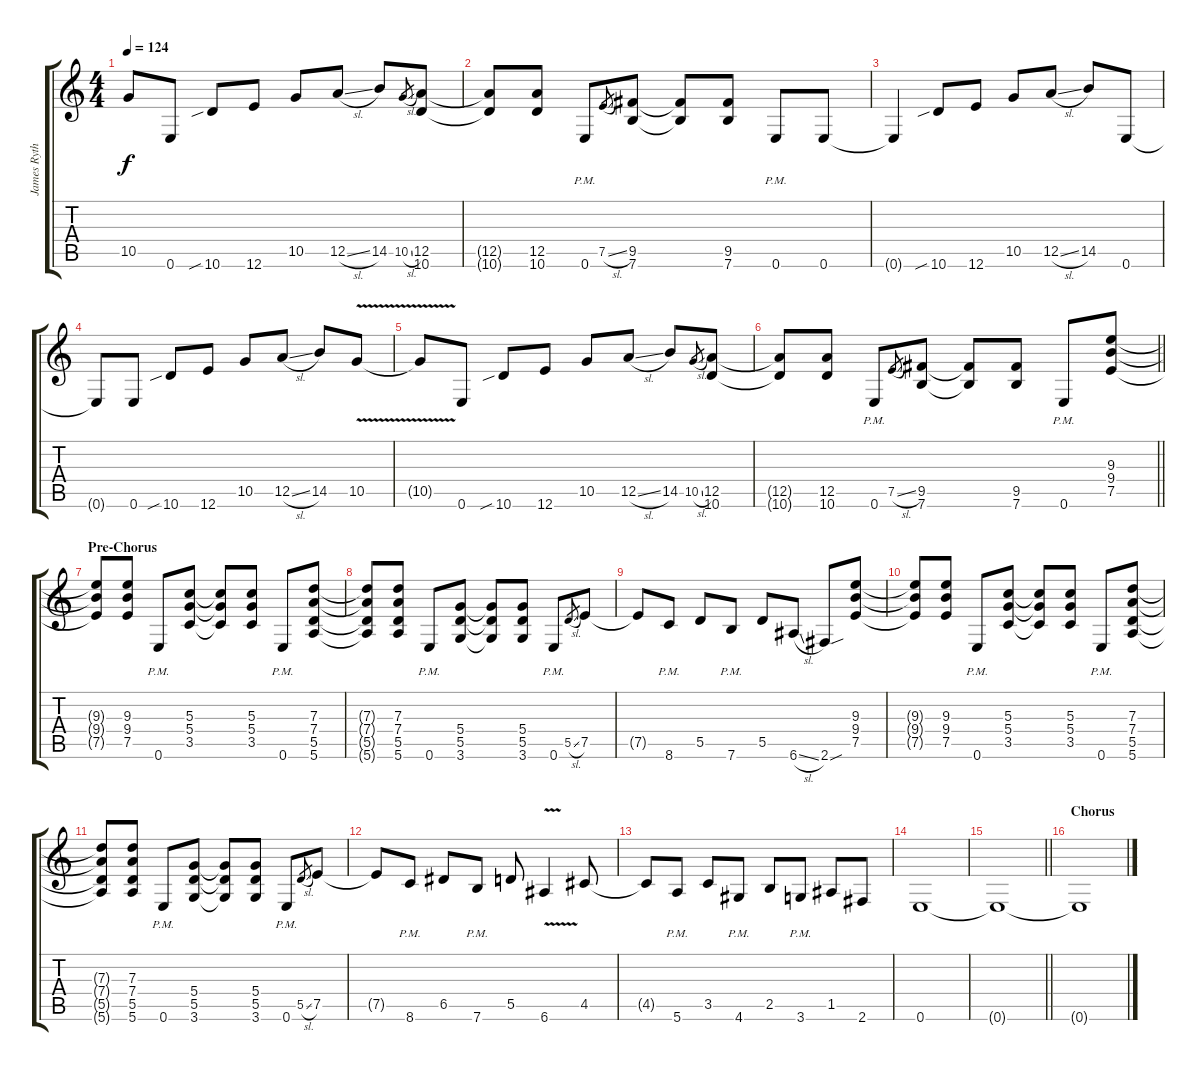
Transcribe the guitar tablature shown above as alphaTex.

\track ("James Ryth." "James Ryth") {instrument distortionguitar}
\staff {score tabs}
\tuning (E4 B3 G3 D3 A2 E2) {hide}
\ts (4 4)
\tempo 124
\clef g2
\ks c
10.5{t}.8{dy f} 0.6.8 10.6{sib}.8 12.6.8 10.5.8 12.5{sl}.8 14.5.8 10.5{sl}.8{gr} (12.5 10.6).8 |
(12.5{t} 10.6{t}).8 (12.5 10.6).8 0.6{pm}.8 7.5{sl}.8{gr} (9.5 7.6).8 (9.5{t} 7.6{t}).8 (9.5 7.6).8 0.6{pm}.8 0.6.8 |
0.6{t}.4 10.6{sib}.8 12.6.8 10.5.8 12.5{sl}.8 14.5.8 0.6.8 |
0.6{t}.8 0.6.8 10.6{sib}.8 12.6.8 10.5.8 12.5{sl}.8 14.5.8 10.5{v}.8 |
10.5{t}.8 0.6.8 10.6{sib}.8 12.6.8 10.5.8 12.5{sl}.8 14.5.8 10.5{sl}.8{gr} (12.5 10.6).8 |
\barLineRight lightlight
(12.5{t} 10.6{t}).8 (12.5 10.6).8 0.6{pm}.8 7.5{sl}.8{gr} (9.5 7.6).8 (9.5{t} 7.6{t}).8 (9.5 7.6).8 0.6{pm}.8 (9.3 9.4 7.5).8 |
\section ("" "Pre-Chorus")
(9.3{t} 9.4{t} 7.5{t}).8 (9.3 9.4 7.5).8 0.6{pm}.8 (5.3 5.4 3.5).8 (5.3{t} 5.4{t} 3.5{t}).8 (5.3 5.4 3.5).8 0.6{pm}.8 (7.3 7.4 5.5 5.6).8 |
(7.3{t} 7.4{t} 5.5{t} 5.6{t}).8 (7.3 7.4 5.5 5.6).8 0.6{pm}.8 (5.4 5.5 3.6).8 (5.4{t} 5.5{t} 3.6{t}).8 (5.4 5.5 3.6).8 0.6{pm}.8 5.5{sl}.8{gr} 7.5.8 |
7.5{t}.8 8.6{pm}.8 5.5.8 7.6{pm}.8 5.5.8 6.6{sl}.8 2.6{sou}.8 (9.3 9.4 7.5).8 |
(9.3{t} 9.4{t} 7.5{t}).8 (9.3 9.4 7.5).8 0.6{pm}.8 (5.3 5.4 3.5).8 (5.3{t} 5.4{t} 3.5{t}).8 (5.3 5.4 3.5).8 0.6{pm}.8 (7.3 7.4 5.5 5.6).8 |
(7.3{t} 7.4{t} 5.5{t} 5.6{t}).8 (7.3 7.4 5.5 5.6).8 0.6{pm}.8 (5.4 5.5 3.6).8 (5.4{t} 5.5{t} 3.6{t}).8 (5.4 5.5 3.6).8 0.6{pm}.8 5.5{sl}.8{gr} 7.5.8 |
7.5{t}.8 8.6{pm}.8 6.5.8 7.6{pm}.8 5.5.8 6.6{v}.4 4.5.8 |
4.5{t}.8 5.6{pm}.8 3.5.8 4.6{pm}.8 2.5.8 3.6{pm}.8 1.5.8 2.6.8 |
0.6.1 |
\barLineRight lightlight
0.6{t}.1 |
\section ("" "Chorus")
0.6{t}.1{volume 0}
